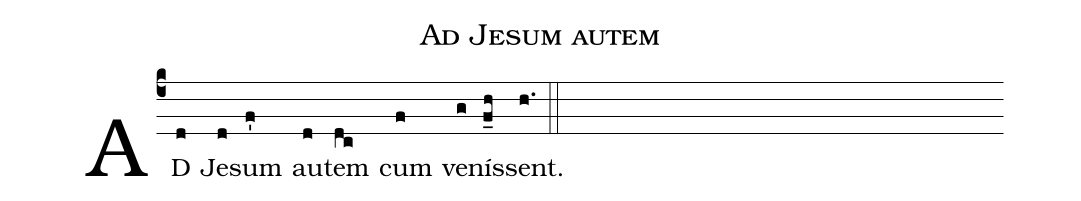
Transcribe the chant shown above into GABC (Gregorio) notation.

name:Ad Jesum autem;
%%
(c4) AD(d) Je(d)sum(f') au(d)tem(dc) cum(f) ve(g)nís(f_h)sent.(h.) (::)
